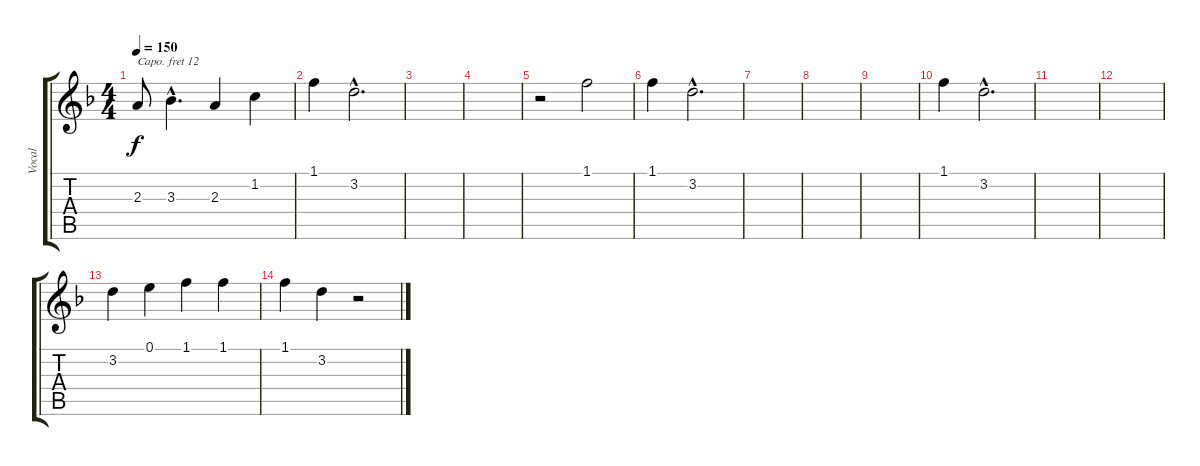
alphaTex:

\track ("Vocal" "Vocal") {instrument oboe}
\staff {score tabs}
\capo 12
\tuning (E4 B3 G3 D3 A2 E2) {hide}
\ts (4 4)
\tempo 150
\clef g2
\ks f
2.3{t}.8{dy f} 3.3{hac}.4{d} 2.3.4 1.2.4 |
1.1.4 3.2{hac}.2{d} |
|
|
r.2 1.1.2 |
1.1.4 3.2{hac}.2{d} |
|
|
|
1.1.4 3.2{hac}.2{d} |
|
|
3.2.4 0.1.4 1.1.4 1.1.4 |
1.1.4 3.2.4 r.2
